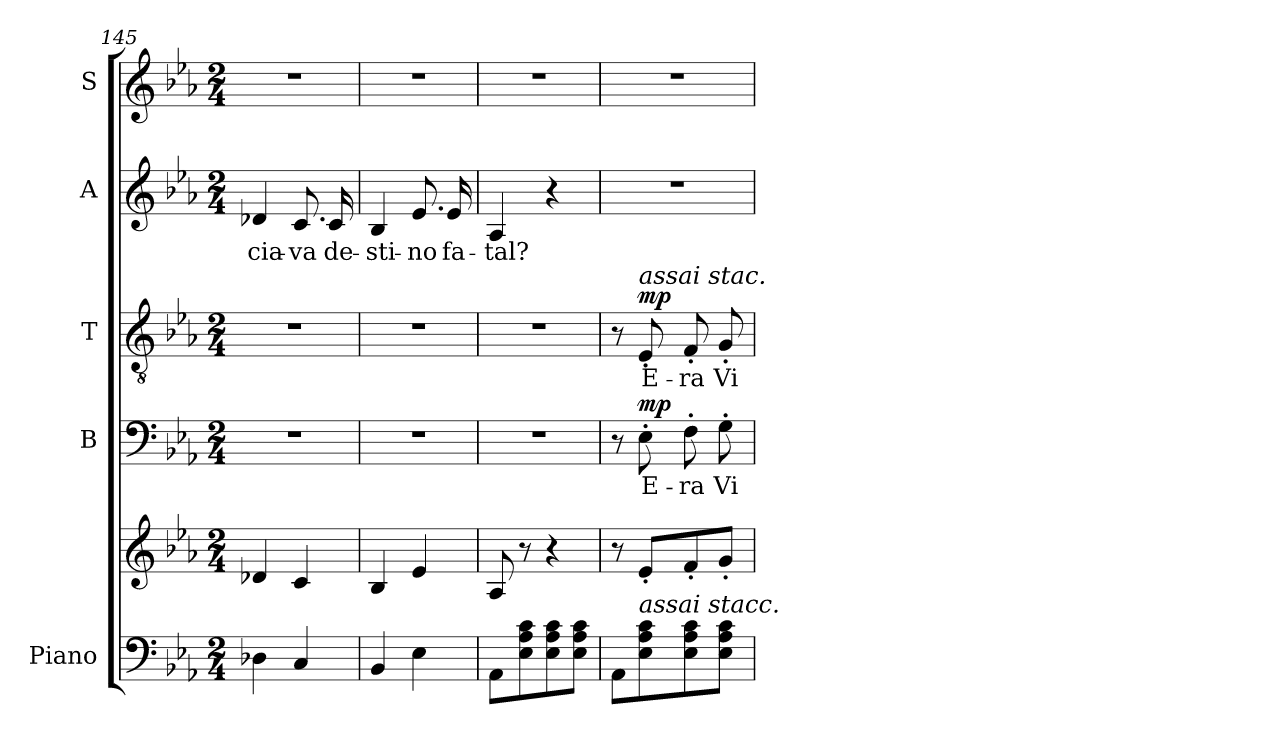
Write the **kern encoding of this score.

**kern	**kern	**kern	**text	**dynam	**kern	**text	**dynam	**kern	**text	**kern
*part5	*part5	*part4	*part4	*part4	*part3	*part3	*part3	*part2	*part2	*part1
*staff6	*staff5	*staff4	*staff4	*staff4	*staff3	*staff3	*staff3	*staff2	*staff2	*staff1
*I"Piano	*	*I"B	*	*	*I"T	*	*	*I"A	*	*I"S
*I'Pno	*	*I'B	*	*	*I'T	*	*	*I'A	*	*I'S
*clefF4	*clefG2	*clefF4	*	*	*clefGv2	*	*	*clefG2	*	*clefG2
*k[b-e-a-]	*k[b-e-a-]	*k[b-e-a-]	*	*	*k[b-e-a-]	*	*	*k[b-e-a-]	*	*k[b-e-a-]
*M2/4	*M2/4	*M2/4	*	*	*M2/4	*	*	*M2/4	*	*M2/4
=145	=145	=145	=145	=145	=145	=145	=145	=145	=145	=145
!	!	!	!	!	!	!	!	!	!LO:LY:b	!
4D-X\	4d-X/	2r	.	.	2r	.	.	4d-X/	-cia-	2r
!	!	!	!	!	!	!	!	!	!LO:LY:b	!
4C/	4c/	.	.	.	.	.	.	8.c/	-va	.
!	!	!	!	!	!	!	!	!	!LO:LY:b	!
.	.	.	.	.	.	.	.	16c/	de-	.
!!LO:LB:g=z
=146	=146	=146	=146	=146	=146	=146	=146	=146	=146	=146
!	!	!	!	!	!	!	!	!	!LO:LY:b	!
4BB-/	4B-/	2r	.	.	2r	.	.	4B-/	-sti-	2r
!	!	!	!	!	!	!	!	!	!LO:LY:b	!
4E-\	4e-/	.	.	.	.	.	.	8.e-/	-no	.
!	!	!	!	!	!	!	!	!	!LO:LY:b	!
.	.	.	.	.	.	.	.	16e-/	fa-	.
=147	=147	=147	=147	=147	=147	=147	=147	=147	=147	=147
!	!	!	!	!	!	!	!	!	!LO:LY:b	!
8AA-\L	8A-/	2r	.	.	2r	.	.	4A-/	-tal?	2r
8E-\ 8A-\ 8c\	8r	.	.	.	.	.	.	.	.	.
8E-\ 8A-\ 8c\	4r	.	.	.	.	.	.	4r	.	.
8E-\ 8A-\ 8c\J	.	.	.	.	.	.	.	.	.	.
=148	=148	=148	=148	=148	=148	=148	=148	=148	=148	=148
8AA-\L	8r	8r	.	.	8r	.	.	2r	.	2r
!	!	!	!	!	!LO:TX:a:i:t=assai stac.	!	!	!	!	!
!LO:TX:a:i:t=assai stacc.	!	!	!	!	!	!	!	!	!	!
!	!	!	!LO:LY:b	!LO:DY:a	!	!LO:LY:b	!LO:DY:a	!	!	!
8E-\ 8A-\ 8c\	8e-'/L	8E-'\	E-	mp	8E-'/	E-	mp	.	.	.
!	!	!	!LO:LY:b	!	!	!LO:LY:b	!	!	!	!
8E-\ 8A-\ 8c\	8f'/	8F'\	-ra	.	8F'/	-ra	.	.	.	.
!	!	!	!LO:LY:b	!	!	!LO:LY:b	!	!	!	!
8E-\ 8A-\ 8c\J	8g'/J	8G'\	Vi-	.	8G'/	Vi-	.	.	.	.
=	=	=	=	=	=	=	=	=	=	=
*-	*-	*-	*-	*-	*-	*-	*-	*-	*-	*-
